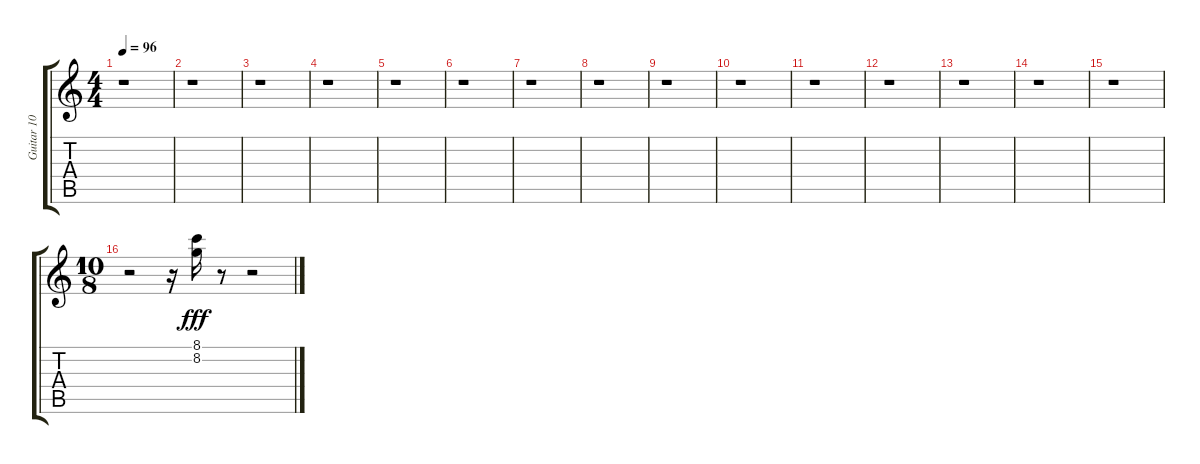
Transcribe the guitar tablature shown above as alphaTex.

\track ("Guitar 10" "Guitar 10") {instrument distortionguitar}
\staff {score tabs}
\tuning (E4 B3 G3 D3 A2 E2) {hide}
\ts (4 4)
\tempo 96
\clef g2
\ks c
r.1{dy fff} |
r.1 |
r.1 |
r.1 |
r.1 |
r.1 |
r.1 |
r.1 |
r.1 |
r.1 |
r.1 |
r.1 |
r.1 |
r.1 |
r.1 |
\ts (10 8)
r.2 r.16 (8.1 8.2).16{instrument distortionguitar} r.8 r.2
